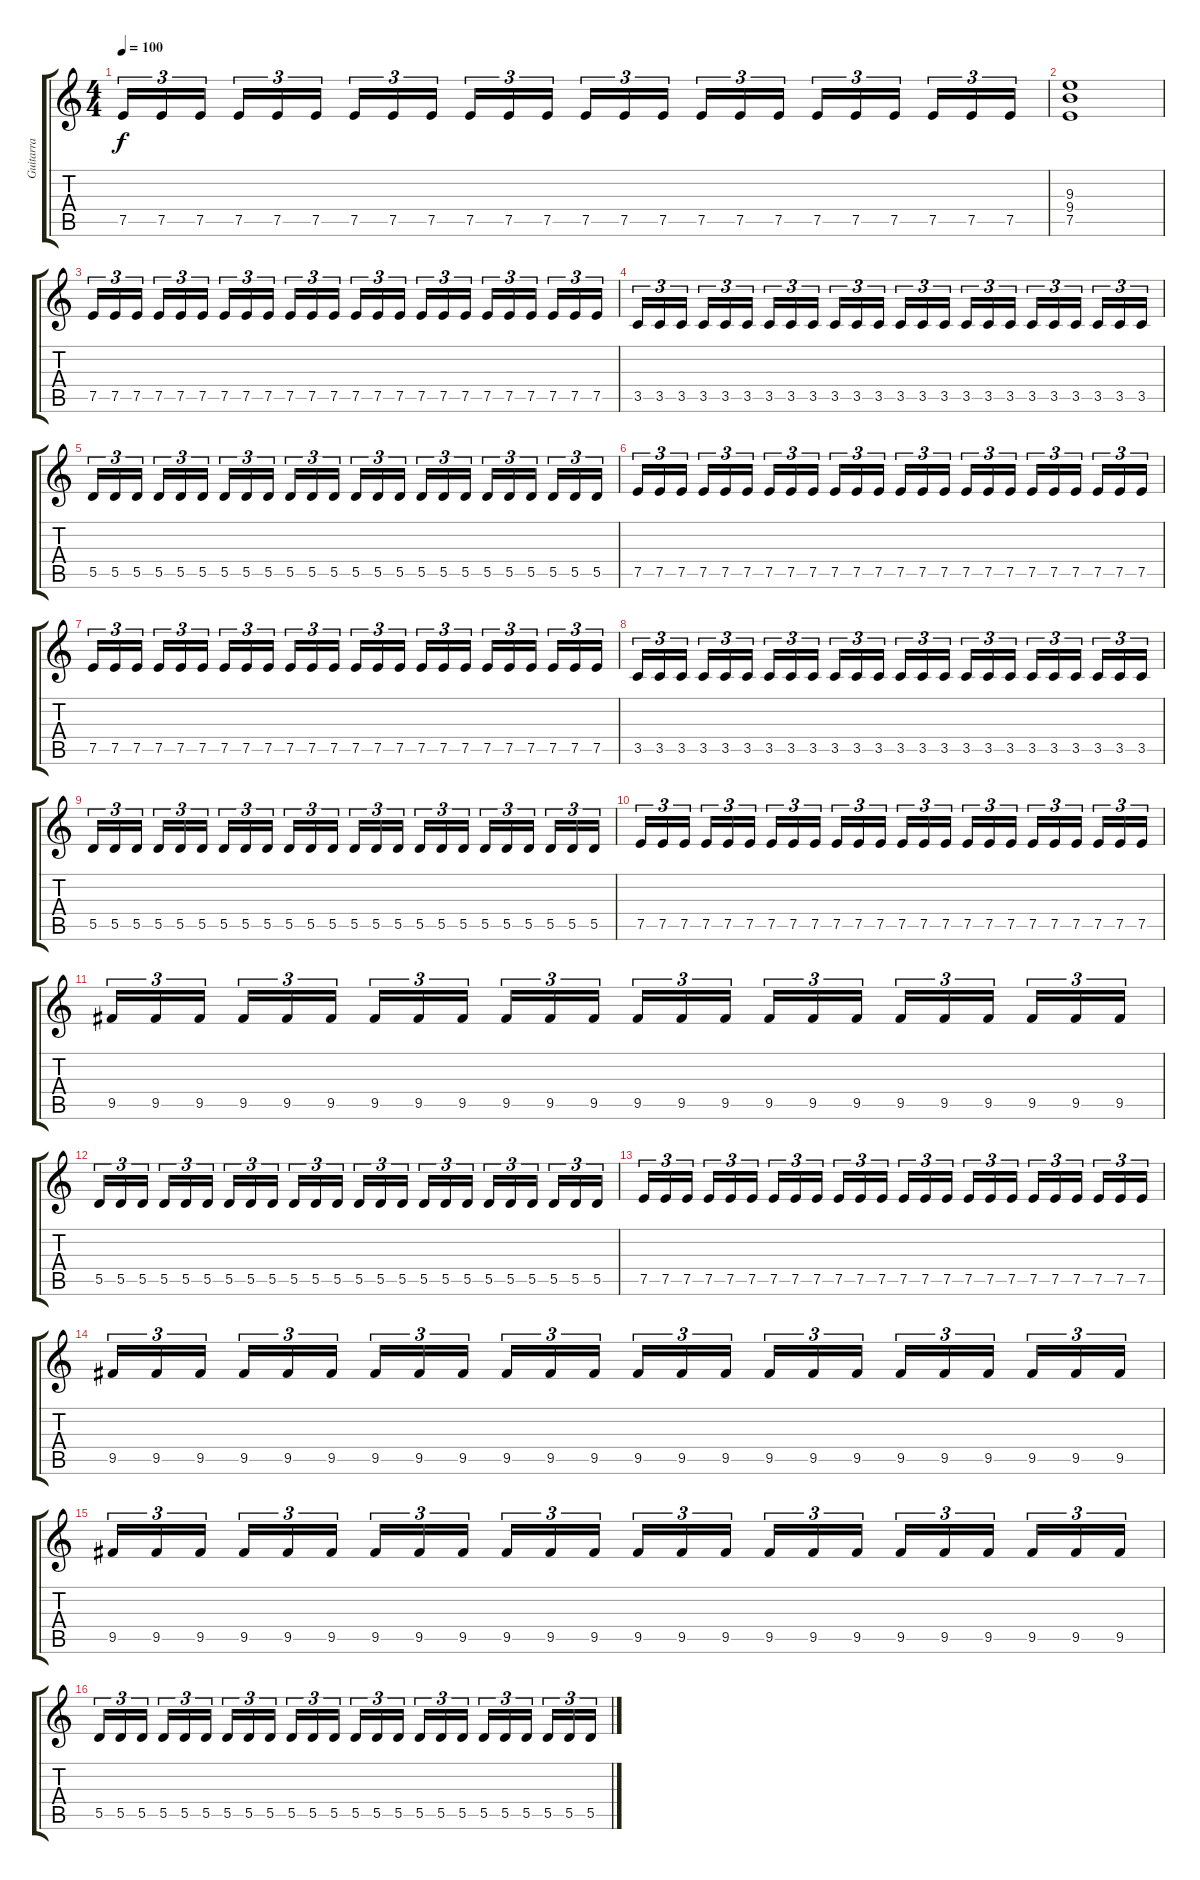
\track ("Guitarra" "Guitarra") {instrument distortionguitar}
\staff {score tabs}
\tuning (E4 B3 G3 D3 A2 E2) {hide}
\ts (4 4)
\tempo 100
\clef g2
\ks c
7.5.16{tu (3 2) dy f} 7.5.16{tu (3 2)} 7.5.16{tu (3 2)} 7.5.16{tu (3 2)} 7.5.16{tu (3 2)} 7.5.16{tu (3 2)} 7.5.16{tu (3 2)} 7.5.16{tu (3 2)} 7.5.16{tu (3 2)} 7.5.16{tu (3 2)} 7.5.16{tu (3 2)} 7.5.16{tu (3 2)} 7.5.16{tu (3 2)} 7.5.16{tu (3 2)} 7.5.16{tu (3 2)} 7.5.16{tu (3 2)} 7.5.16{tu (3 2)} 7.5.16{tu (3 2)} 7.5.16{tu (3 2)} 7.5.16{tu (3 2)} 7.5.16{tu (3 2)} 7.5.16{tu (3 2)} 7.5.16{tu (3 2)} 7.5.16{tu (3 2)} |
(9.3 9.4 7.5).1 |
7.5.16{tu (3 2)} 7.5.16{tu (3 2)} 7.5.16{tu (3 2)} 7.5.16{tu (3 2)} 7.5.16{tu (3 2)} 7.5.16{tu (3 2)} 7.5.16{tu (3 2)} 7.5.16{tu (3 2)} 7.5.16{tu (3 2)} 7.5.16{tu (3 2)} 7.5.16{tu (3 2)} 7.5.16{tu (3 2)} 7.5.16{tu (3 2)} 7.5.16{tu (3 2)} 7.5.16{tu (3 2)} 7.5.16{tu (3 2)} 7.5.16{tu (3 2)} 7.5.16{tu (3 2)} 7.5.16{tu (3 2)} 7.5.16{tu (3 2)} 7.5.16{tu (3 2)} 7.5.16{tu (3 2)} 7.5.16{tu (3 2)} 7.5.16{tu (3 2)} |
3.5.16{tu (3 2)} 3.5.16{tu (3 2)} 3.5.16{tu (3 2)} 3.5.16{tu (3 2)} 3.5.16{tu (3 2)} 3.5.16{tu (3 2)} 3.5.16{tu (3 2)} 3.5.16{tu (3 2)} 3.5.16{tu (3 2)} 3.5.16{tu (3 2)} 3.5.16{tu (3 2)} 3.5.16{tu (3 2)} 3.5.16{tu (3 2)} 3.5.16{tu (3 2)} 3.5.16{tu (3 2)} 3.5.16{tu (3 2)} 3.5.16{tu (3 2)} 3.5.16{tu (3 2)} 3.5.16{tu (3 2)} 3.5.16{tu (3 2)} 3.5.16{tu (3 2)} 3.5.16{tu (3 2)} 3.5.16{tu (3 2)} 3.5.16{tu (3 2)} |
5.5.16{tu (3 2)} 5.5.16{tu (3 2)} 5.5.16{tu (3 2)} 5.5.16{tu (3 2)} 5.5.16{tu (3 2)} 5.5.16{tu (3 2)} 5.5.16{tu (3 2)} 5.5.16{tu (3 2)} 5.5.16{tu (3 2)} 5.5.16{tu (3 2)} 5.5.16{tu (3 2)} 5.5.16{tu (3 2)} 5.5.16{tu (3 2)} 5.5.16{tu (3 2)} 5.5.16{tu (3 2)} 5.5.16{tu (3 2)} 5.5.16{tu (3 2)} 5.5.16{tu (3 2)} 5.5.16{tu (3 2)} 5.5.16{tu (3 2)} 5.5.16{tu (3 2)} 5.5.16{tu (3 2)} 5.5.16{tu (3 2)} 5.5.16{tu (3 2)} |
7.5.16{tu (3 2)} 7.5.16{tu (3 2)} 7.5.16{tu (3 2)} 7.5.16{tu (3 2)} 7.5.16{tu (3 2)} 7.5.16{tu (3 2)} 7.5.16{tu (3 2)} 7.5.16{tu (3 2)} 7.5.16{tu (3 2)} 7.5.16{tu (3 2)} 7.5.16{tu (3 2)} 7.5.16{tu (3 2)} 7.5.16{tu (3 2)} 7.5.16{tu (3 2)} 7.5.16{tu (3 2)} 7.5.16{tu (3 2)} 7.5.16{tu (3 2)} 7.5.16{tu (3 2)} 7.5.16{tu (3 2)} 7.5.16{tu (3 2)} 7.5.16{tu (3 2)} 7.5.16{tu (3 2)} 7.5.16{tu (3 2)} 7.5.16{tu (3 2)} |
7.5.16{tu (3 2)} 7.5.16{tu (3 2)} 7.5.16{tu (3 2)} 7.5.16{tu (3 2)} 7.5.16{tu (3 2)} 7.5.16{tu (3 2)} 7.5.16{tu (3 2)} 7.5.16{tu (3 2)} 7.5.16{tu (3 2)} 7.5.16{tu (3 2)} 7.5.16{tu (3 2)} 7.5.16{tu (3 2)} 7.5.16{tu (3 2)} 7.5.16{tu (3 2)} 7.5.16{tu (3 2)} 7.5.16{tu (3 2)} 7.5.16{tu (3 2)} 7.5.16{tu (3 2)} 7.5.16{tu (3 2)} 7.5.16{tu (3 2)} 7.5.16{tu (3 2)} 7.5.16{tu (3 2)} 7.5.16{tu (3 2)} 7.5.16{tu (3 2)} |
3.5.16{tu (3 2)} 3.5.16{tu (3 2)} 3.5.16{tu (3 2)} 3.5.16{tu (3 2)} 3.5.16{tu (3 2)} 3.5.16{tu (3 2)} 3.5.16{tu (3 2)} 3.5.16{tu (3 2)} 3.5.16{tu (3 2)} 3.5.16{tu (3 2)} 3.5.16{tu (3 2)} 3.5.16{tu (3 2)} 3.5.16{tu (3 2)} 3.5.16{tu (3 2)} 3.5.16{tu (3 2)} 3.5.16{tu (3 2)} 3.5.16{tu (3 2)} 3.5.16{tu (3 2)} 3.5.16{tu (3 2)} 3.5.16{tu (3 2)} 3.5.16{tu (3 2)} 3.5.16{tu (3 2)} 3.5.16{tu (3 2)} 3.5.16{tu (3 2)} |
5.5.16{tu (3 2)} 5.5.16{tu (3 2)} 5.5.16{tu (3 2)} 5.5.16{tu (3 2)} 5.5.16{tu (3 2)} 5.5.16{tu (3 2)} 5.5.16{tu (3 2)} 5.5.16{tu (3 2)} 5.5.16{tu (3 2)} 5.5.16{tu (3 2)} 5.5.16{tu (3 2)} 5.5.16{tu (3 2)} 5.5.16{tu (3 2)} 5.5.16{tu (3 2)} 5.5.16{tu (3 2)} 5.5.16{tu (3 2)} 5.5.16{tu (3 2)} 5.5.16{tu (3 2)} 5.5.16{tu (3 2)} 5.5.16{tu (3 2)} 5.5.16{tu (3 2)} 5.5.16{tu (3 2)} 5.5.16{tu (3 2)} 5.5.16{tu (3 2)} |
7.5.16{tu (3 2)} 7.5.16{tu (3 2)} 7.5.16{tu (3 2)} 7.5.16{tu (3 2)} 7.5.16{tu (3 2)} 7.5.16{tu (3 2)} 7.5.16{tu (3 2)} 7.5.16{tu (3 2)} 7.5.16{tu (3 2)} 7.5.16{tu (3 2)} 7.5.16{tu (3 2)} 7.5.16{tu (3 2)} 7.5.16{tu (3 2)} 7.5.16{tu (3 2)} 7.5.16{tu (3 2)} 7.5.16{tu (3 2)} 7.5.16{tu (3 2)} 7.5.16{tu (3 2)} 7.5.16{tu (3 2)} 7.5.16{tu (3 2)} 7.5.16{tu (3 2)} 7.5.16{tu (3 2)} 7.5.16{tu (3 2)} 7.5.16{tu (3 2)} |
9.5.16{tu (3 2)} 9.5.16{tu (3 2)} 9.5.16{tu (3 2)} 9.5.16{tu (3 2)} 9.5.16{tu (3 2)} 9.5.16{tu (3 2)} 9.5.16{tu (3 2)} 9.5.16{tu (3 2)} 9.5.16{tu (3 2)} 9.5.16{tu (3 2)} 9.5.16{tu (3 2)} 9.5.16{tu (3 2)} 9.5.16{tu (3 2)} 9.5.16{tu (3 2)} 9.5.16{tu (3 2)} 9.5.16{tu (3 2)} 9.5.16{tu (3 2)} 9.5.16{tu (3 2)} 9.5.16{tu (3 2)} 9.5.16{tu (3 2)} 9.5.16{tu (3 2)} 9.5.16{tu (3 2)} 9.5.16{tu (3 2)} 9.5.16{tu (3 2)} |
5.5.16{tu (3 2)} 5.5.16{tu (3 2)} 5.5.16{tu (3 2)} 5.5.16{tu (3 2)} 5.5.16{tu (3 2)} 5.5.16{tu (3 2)} 5.5.16{tu (3 2)} 5.5.16{tu (3 2)} 5.5.16{tu (3 2)} 5.5.16{tu (3 2)} 5.5.16{tu (3 2)} 5.5.16{tu (3 2)} 5.5.16{tu (3 2)} 5.5.16{tu (3 2)} 5.5.16{tu (3 2)} 5.5.16{tu (3 2)} 5.5.16{tu (3 2)} 5.5.16{tu (3 2)} 5.5.16{tu (3 2)} 5.5.16{tu (3 2)} 5.5.16{tu (3 2)} 5.5.16{tu (3 2)} 5.5.16{tu (3 2)} 5.5.16{tu (3 2)} |
7.5.16{tu (3 2)} 7.5.16{tu (3 2)} 7.5.16{tu (3 2)} 7.5.16{tu (3 2)} 7.5.16{tu (3 2)} 7.5.16{tu (3 2)} 7.5.16{tu (3 2)} 7.5.16{tu (3 2)} 7.5.16{tu (3 2)} 7.5.16{tu (3 2)} 7.5.16{tu (3 2)} 7.5.16{tu (3 2)} 7.5.16{tu (3 2)} 7.5.16{tu (3 2)} 7.5.16{tu (3 2)} 7.5.16{tu (3 2)} 7.5.16{tu (3 2)} 7.5.16{tu (3 2)} 7.5.16{tu (3 2)} 7.5.16{tu (3 2)} 7.5.16{tu (3 2)} 7.5.16{tu (3 2)} 7.5.16{tu (3 2)} 7.5.16{tu (3 2)} |
9.5.16{tu (3 2)} 9.5.16{tu (3 2)} 9.5.16{tu (3 2)} 9.5.16{tu (3 2)} 9.5.16{tu (3 2)} 9.5.16{tu (3 2)} 9.5.16{tu (3 2)} 9.5.16{tu (3 2)} 9.5.16{tu (3 2)} 9.5.16{tu (3 2)} 9.5.16{tu (3 2)} 9.5.16{tu (3 2)} 9.5.16{tu (3 2)} 9.5.16{tu (3 2)} 9.5.16{tu (3 2)} 9.5.16{tu (3 2)} 9.5.16{tu (3 2)} 9.5.16{tu (3 2)} 9.5.16{tu (3 2)} 9.5.16{tu (3 2)} 9.5.16{tu (3 2)} 9.5.16{tu (3 2)} 9.5.16{tu (3 2)} 9.5.16{tu (3 2)} |
9.5.16{tu (3 2)} 9.5.16{tu (3 2)} 9.5.16{tu (3 2)} 9.5.16{tu (3 2)} 9.5.16{tu (3 2)} 9.5.16{tu (3 2)} 9.5.16{tu (3 2)} 9.5.16{tu (3 2)} 9.5.16{tu (3 2)} 9.5.16{tu (3 2)} 9.5.16{tu (3 2)} 9.5.16{tu (3 2)} 9.5.16{tu (3 2)} 9.5.16{tu (3 2)} 9.5.16{tu (3 2)} 9.5.16{tu (3 2)} 9.5.16{tu (3 2)} 9.5.16{tu (3 2)} 9.5.16{tu (3 2)} 9.5.16{tu (3 2)} 9.5.16{tu (3 2)} 9.5.16{tu (3 2)} 9.5.16{tu (3 2)} 9.5.16{tu (3 2)} |
5.5.16{tu (3 2)} 5.5.16{tu (3 2)} 5.5.16{tu (3 2)} 5.5.16{tu (3 2)} 5.5.16{tu (3 2)} 5.5.16{tu (3 2)} 5.5.16{tu (3 2)} 5.5.16{tu (3 2)} 5.5.16{tu (3 2)} 5.5.16{tu (3 2)} 5.5.16{tu (3 2)} 5.5.16{tu (3 2)} 5.5.16{tu (3 2)} 5.5.16{tu (3 2)} 5.5.16{tu (3 2)} 5.5.16{tu (3 2)} 5.5.16{tu (3 2)} 5.5.16{tu (3 2)} 5.5.16{tu (3 2)} 5.5.16{tu (3 2)} 5.5.16{tu (3 2)} 5.5.16{tu (3 2)} 5.5.16{tu (3 2)} 5.5.16{tu (3 2)}
